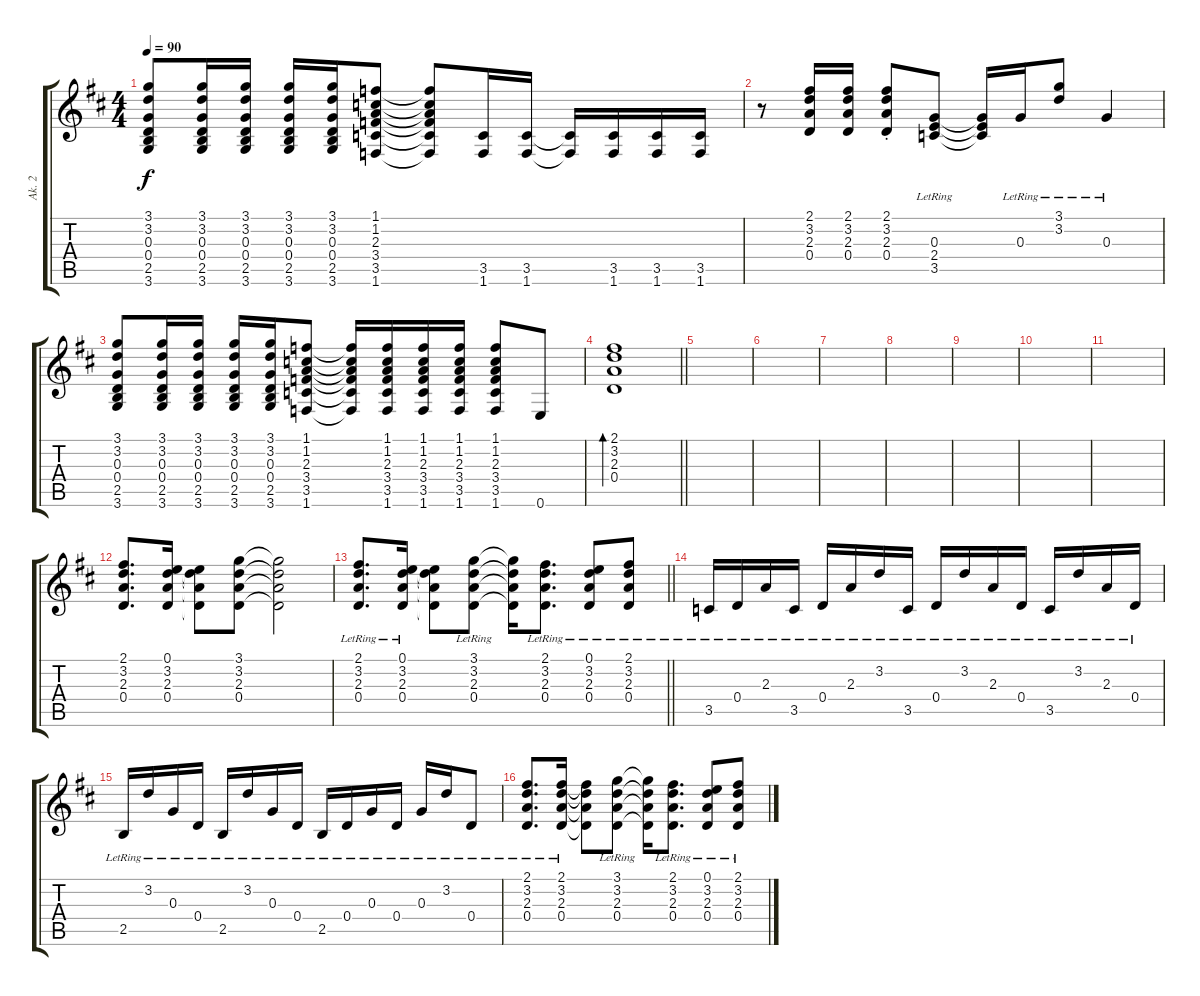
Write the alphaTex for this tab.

\track ("Ak. 2" "Ak. 2") {instrument acousticguitarsteel}
\staff {score tabs}
\tuning (E4 B3 G3 D3 A2 E2) {hide}
\ts (4 4)
\tempo 90
\clef g2
\ks d
(3.1 3.2 0.3 0.4 2.5 3.6).8{dy f} (3.1 3.2 0.3 0.4 2.5 3.6).16 (3.1 3.2 0.3 0.4 2.5 3.6).16 (3.1 3.2 0.3 0.4 2.5 3.6).16 (3.1 3.2 0.3 0.4 2.5 3.6).16 (1.1 1.2 2.3 3.4 3.5 1.6).8 (1.1{t} 1.2{t} 2.3{t} 3.4{t} 3.5{t} 1.6{t}).8 (3.5 1.6).16 (3.5 1.6).16 (3.5{t} 1.6{t}).16 (3.5 1.6).16 (3.5 1.6).16 (3.5 1.6).16 |
r.8 (2.1 3.2 2.3 0.4).16 (2.1 3.2 2.3 0.4).16 (2.1{st} 3.2{st} 2.3{st} 0.4{st}).8 (0.3{lr} 2.4{lr} 3.5{lr}).8 (0.3{t} 2.4{t} 3.5{t}).16 0.3{lr}.16 (3.1{lr} 3.2{lr}).8 0.3{lr}.4 |
(3.1 3.2 0.3 0.4 2.5 3.6).8 (3.1 3.2 0.3 0.4 2.5 3.6).16 (3.1 3.2 0.3 0.4 2.5 3.6).16 (3.1 3.2 0.3 0.4 2.5 3.6).16 (3.1 3.2 0.3 0.4 2.5 3.6).16 (1.1 1.2 2.3 3.4 3.5 1.6).8 (1.1{t} 1.2{t} 2.3{t} 3.4{t} 3.5{t} 1.6{t}).16 (1.1 1.2 2.3 3.4 3.5 1.6).16 (1.1 1.2 2.3 3.4 3.5 1.6).16 (1.1 1.2 2.3 3.4 3.5 1.6).16 (1.1 1.2 2.3 3.4 3.5 1.6).8 0.6.8 |
\barLineRight lightlight
(2.1 3.2 2.3 0.4).1{bd 120} |
|
|
|
|
|
|
|
(2.1 3.2 2.3 0.4).8{d} (0.1 3.2 2.3 0.4).16 (0.1{t} 3.2{t} 2.3{t} 0.4{t}).8 (3.1 3.2 2.3 0.4).8 (3.1{t} 3.2{t} 2.3{t} 0.4{t}).2 |
\barLineRight lightlight
(2.1{lr} 3.2{lr} 2.3{lr} 0.4{lr}).8{d} (0.1{lr} 3.2{lr} 2.3{lr} 0.4{lr}).16 (0.1{t} 3.2{t} 2.3{t} 0.4{t}).8 (3.1{lr} 3.2{lr} 2.3{lr} 0.4{lr}).8 (3.1{t} 3.2{t} 2.3{t} 0.4{t}).16 (2.1{lr} 3.2{lr} 2.3{lr} 0.4{lr}).8{d} (0.1{lr} 3.2{lr} 2.3{lr} 0.4{lr}).8 (2.1{lr} 3.2{lr} 2.3{lr} 0.4{lr}).8 |
3.5{lr}.16 0.4{lr}.16 2.3{lr}.16 3.5{lr}.16 0.4{lr}.16 2.3{lr}.16 3.2{lr}.16 3.5{lr}.16 0.4{lr}.16 3.2{lr}.16 2.3{lr}.16 0.4{lr}.16 3.5{lr}.16 3.2{lr}.16 2.3{lr}.16 0.4{lr}.16 |
2.5{lr}.16 3.2{lr}.16 0.3{lr}.16 0.4{lr}.16 2.5{lr}.16 3.2{lr}.16 0.3{lr}.16 0.4{lr}.16 2.5{lr}.16 0.4{lr}.16 0.3{lr}.16 0.4{lr}.16 0.3{lr}.16 3.2{lr}.16 0.4{lr}.8 |
(2.1{lr} 3.2{lr} 2.3{lr} 0.4{lr}).8{d} (2.1{lr} 3.2{lr} 2.3{lr} 0.4{lr}).16 (2.1{t} 3.2{t} 2.3{t} 0.4{t}).8 (3.1{lr} 3.2{lr} 2.3{lr} 0.4{lr}).8 (3.1{t} 3.2{t} 2.3{t} 0.4{t}).16 (2.1{lr} 3.2{lr} 2.3{lr} 0.4{lr}).8{d} (0.1{lr} 3.2{lr} 2.3{lr} 0.4{lr}).8 (2.1{lr} 3.2{lr} 2.3{lr} 0.4{lr}).8
